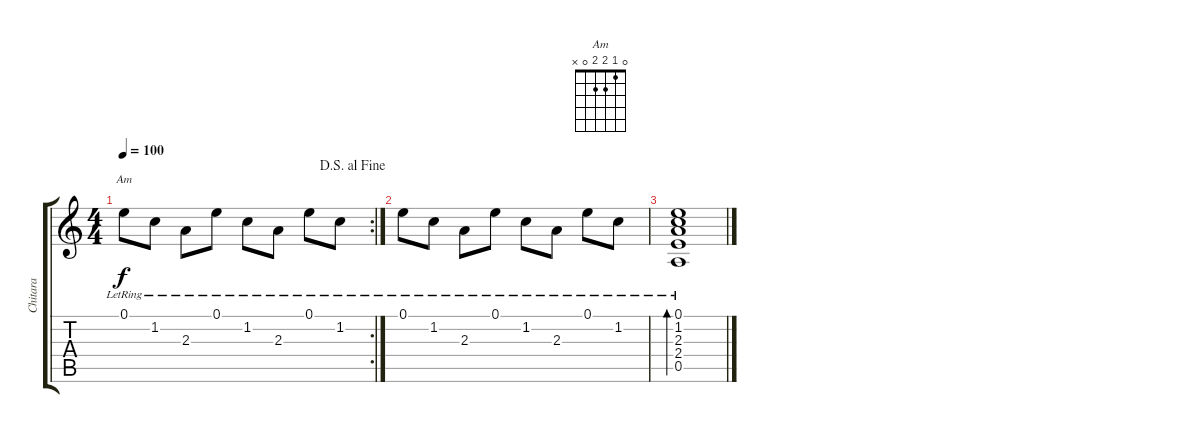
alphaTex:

\track ("Chitara" "Chitara") {instrument acousticguitarsteel}
\staff {score tabs}
\tuning (E4 B3 G3 D3 A2 E2) {hide}
\chord ("Am" 0 1 2 2 0 x)
\rc 2
\ts (4 4)
\jump dalsegnoalfine
\tempo 100
\clef g2
\ks c
0.1{lr}.8{ch "Am" dy f} 1.2{lr}.8 2.3{lr}.8 0.1{lr}.8 1.2{lr}.8 2.3{lr}.8 0.1{lr}.8 1.2{lr}.8 |
0.1{lr}.8 1.2{lr}.8 2.3{lr}.8 0.1{lr}.8 1.2{lr}.8 2.3{lr}.8 0.1{lr}.8 1.2{lr}.8 |
(0.1 1.2 2.3 2.4 0.5{lr}).1{bd 480}
